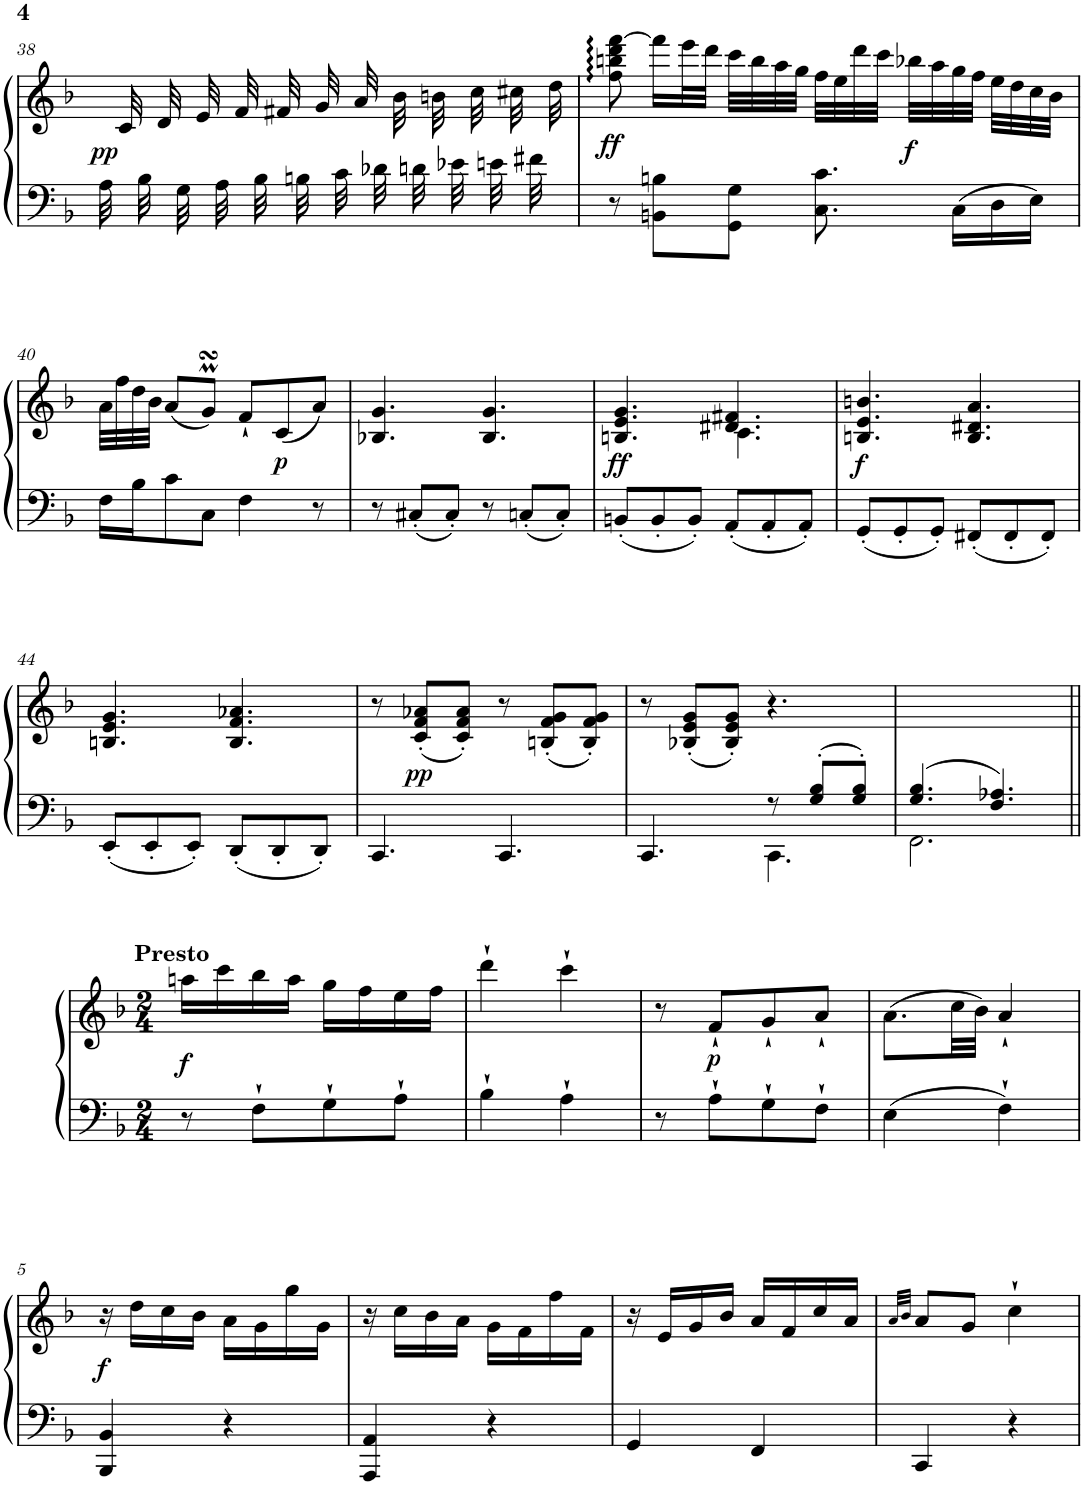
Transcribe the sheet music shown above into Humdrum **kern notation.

**kern	**kern	**dynam
*part1	*part1	*part1
*staff2	*staff1	*staff1/2
*I"Фортепиано	*	*
!!LO:PB:g=z
*clefF4	*clefG2	*
*k[b-]	*k[b-]	*
*F:	*F:	*
*M6/8	*M6/8	*
=38	=38	=38
*^	*	*
!	!	!	!LO:DY:b
32A\	2.ryy	32ryy	pp
32ryy	.	32c/	.
32B-\	.	32ryy	.
32ryy	.	32d/	.
32G\	.	32ryy	.
32ryy	.	32e/	.
32A\	.	32ryy	.
32ryy	.	32f/	.
32B-\	.	32ryy	.
32ryy	.	32f#X/	.
32Bn\	.	32ryy	.
32ryy	.	32g/	.
32c\	.	32ryy	.
32ryy	.	32a/	.
32d-X\	.	32ryy	.
32ryy	.	32b-\	.
32dn\	.	32ryy	.
32ryy	.	32bn\	.
32e-X\	.	32ryy	.
32ryy	.	32cc\	.
32en\	.	32ryy	.
32ryy	.	32cc#X\	.
32f#X\	.	32ryy	.
32ryy	.	32dd\	.
*v	*v	*	*
=39	=39	=39
!	!	!LO:DY:b
8r	8ff\ 8bbn\ 8ddd\ [8fff\	ff
8BBn\ 8Bn\L	16fff\LL]	.
.	32eee\L	.
.	32ddd\JJJ	.
8GG\ 8G\J	32ccc\LLL	.
.	32bb\	.
.	32aa\	.
.	32gg\JJJ	.
8.C\ 8.c\	32ff\LLL	.
.	32ee\	.
.	32ddd\	.
.	32ccc\JJJ	.
!	!	!LO:DY:b
.	32bb-X\LLL	f
.	32aa\	.
16C\LL	32gg\	.
.	32ff\JJJ	.
16D\	32ee\LLL	.
.	32dd\	.
16E\JJ	32cc\	.
.	32b-\JJJ	.
!!LO:LB:g=z
=40	=40	=40
16F\LL	32a\LLL	.
.	32ff\	.
16B-\J	32dd\	.
.	32b-\JJJ	.
8c\	(<8a/L	.
8C\J	8gMsSSS/J)	.
4F\	8f`/L	.
!	!	!LO:DY:b
.	(<8c/	p
8r	8a/J)	.
=41	=41	=41
8r	4.B-X/ 4.g/	.
8C#X'/L	.	.
8C#'/J	.	.
8r	4.B-/ 4.g/	.
8Cn'/L	.	.
8C'/J	.	.
=42	=42	=42
*	*^	*
!	!	!	!LO:DY:b
8BBn'/L	4.Bn/ 4.e/ 4.g/	4.ryy	ff
8BB'/	.	.	.
8BB'/J	.	.	.
8AA'/L	4.d#X/ 4.f#X/	4.c\	.
8AA'/	.	.	.
8AA'/J	.	.	.
*	*v	*v	*
=43	=43	=43
!	!	!LO:DY:b
8GG'/L	4.Bn/ 4.e/ 4.bn/	f
8GG'/	.	.
8GG'/J	.	.
8FF#X'/L	4.B/ 4.d#X/ 4.a/	.
8FF#'/	.	.
8FF#'/J	.	.
!!LO:LB:g=z
=44	=44	=44
8EE'/L	4.Bn/ 4.e/ 4.g/	.
8EE'/	.	.
8EE'/J	.	.
8DD'/L	4.B/ 4.f/ 4.a-X/	.
8DD'/	.	.
8DD'/J	.	.
=45	=45	=45
4.CC/	8r	.
!	!	!LO:DY:b
.	(<8c/' 8f/' 8a-X/'L	pp
.	8c/' 8f/' 8a-/'J)	.
4.CC/	8r	.
.	(<8Bn/' 8f/' 8g/'L	.
.	8B/' 8f/' 8g/'J)	.
=46	=46	=46
*^	*	*
4.CC/	4.ryy	8r	.
.	.	(<8B-X/' 8e/' 8g/'L	.
.	.	8B-/' 8e/' 8g/'J)	.
8r	4.CC\	4.r	.
8G/' 8B-/'L	.	.	.
8G/' 8B-/'J	.	.	.
=47	=47	=47	=47
4.G/ 4.B-/	2.FF\	2.ryy	.
4.F/ 4.A-X/	.	.	.
*v	*v	*	*
!!LO:LB:g=z
=1||	=1||	=1||
*M2/4	*M2/4	*
!	!LO:TX:a:B:t=Presto	!
!	!	!LO:DY:b
8r	16aan\LL	f
.	16ccc\	.
8F`\L	16bb-\	.
.	16aa\JJ	.
8G`\	16gg\LL	.
.	16ff\	.
8A`\J	16ee\	.
.	16ff\JJ	.
=2	=2	=2
4B-`\	4ddd`\	.
4A`\	4ccc`\	.
=3	=3	=3
8r	8r	.
!	!	!LO:DY:b
8A`\L	8f`/L	p
8G`\	8g`/	.
8F`\J	8a`/J	.
=4	=4	=4
4E\	(>8.a\L	.
.	32cc\LL	.
.	32b-\JJJ)	.
4F`\	4a`/	.
!!LO:LB:g=z
=5	=5	=5
!	!	!LO:DY:b
4BBB-/ 4BB-/	16r	f
.	16dd\LL	.
.	16cc\	.
.	16b-\JJ	.
4r	16a\LL	.
.	16g\	.
.	16gg\	.
.	16g\JJ	.
=6	=6	=6
4AAA/ 4AA/	16r	.
.	16cc\LL	.
.	16b-\	.
.	16a\JJ	.
4r	16g\LL	.
.	16f\	.
.	16ff\	.
.	16f\JJ	.
=7	=7	=7
4GG/	16r	.
.	16e/LL	.
.	16g/	.
.	16b-/JJ	.
4FF/	16a/LL	.
.	16f/	.
.	16cc/	.
.	16a/JJ	.
=8	=8	=8
.	32qa/LLL	.
.	32qb-/JJJ	.
4CC/	8a/L	.
.	8g/J	.
4r	4cc`\	.
=	=	=
*-	*-	*-
